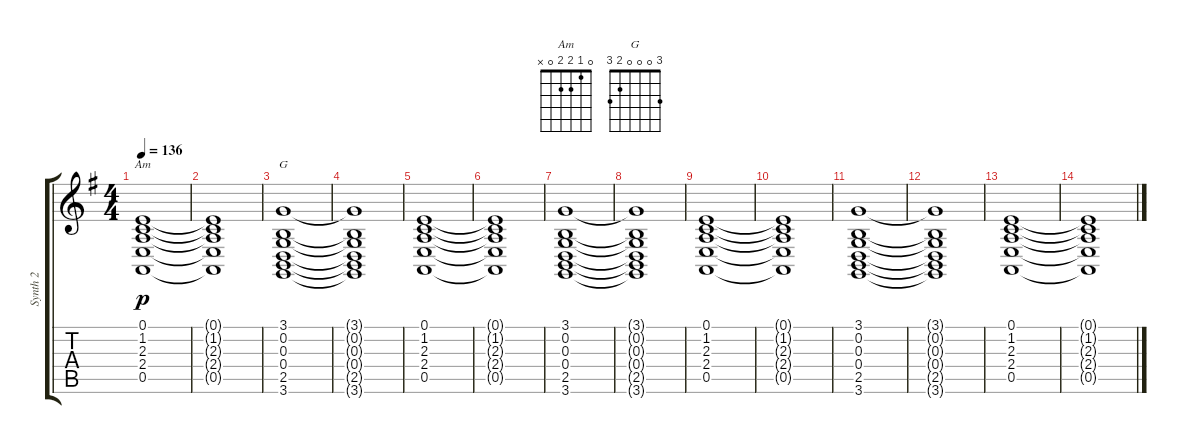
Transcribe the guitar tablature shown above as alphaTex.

\track ("Synth 2" "Synth 2") {instrument stringensemble1}
\staff {score tabs}
\tuning (E4 B3 G3 D3 A2 E2) {hide}
\chord ("Am" 0 1 2 2 0 x)
\chord ("G" 3 0 0 0 2 3)
\ts (4 4)
\tempo 136
\clef g2
\ks g
(0.1 1.2 2.3 2.4 0.5).1{ch "Am" dy p} |
(0.1{t} 1.2{t} 2.3{t} 2.4{t} 0.5{t}).1 |
(3.1 0.2 0.3 0.4 2.5 3.6).1{ch "G"} |
(3.1{t} 0.2{t} 0.3{t} 0.4{t} 2.5{t} 3.6{t}).1 |
(0.1 1.2 2.3 2.4 0.5).1 |
(0.1{t} 1.2{t} 2.3{t} 2.4{t} 0.5{t}).1 |
(3.1 0.2 0.3 0.4 2.5 3.6).1 |
(3.1{t} 0.2{t} 0.3{t} 0.4{t} 2.5{t} 3.6{t}).1 |
(0.1 1.2 2.3 2.4 0.5).1 |
(0.1{t} 1.2{t} 2.3{t} 2.4{t} 0.5{t}).1 |
(3.1 0.2 0.3 0.4 2.5 3.6).1 |
(3.1{t} 0.2{t} 0.3{t} 0.4{t} 2.5{t} 3.6{t}).1 |
(0.1 1.2 2.3 2.4 0.5).1 |
(0.1{t} 1.2{t} 2.3{t} 2.4{t} 0.5{t}).1
